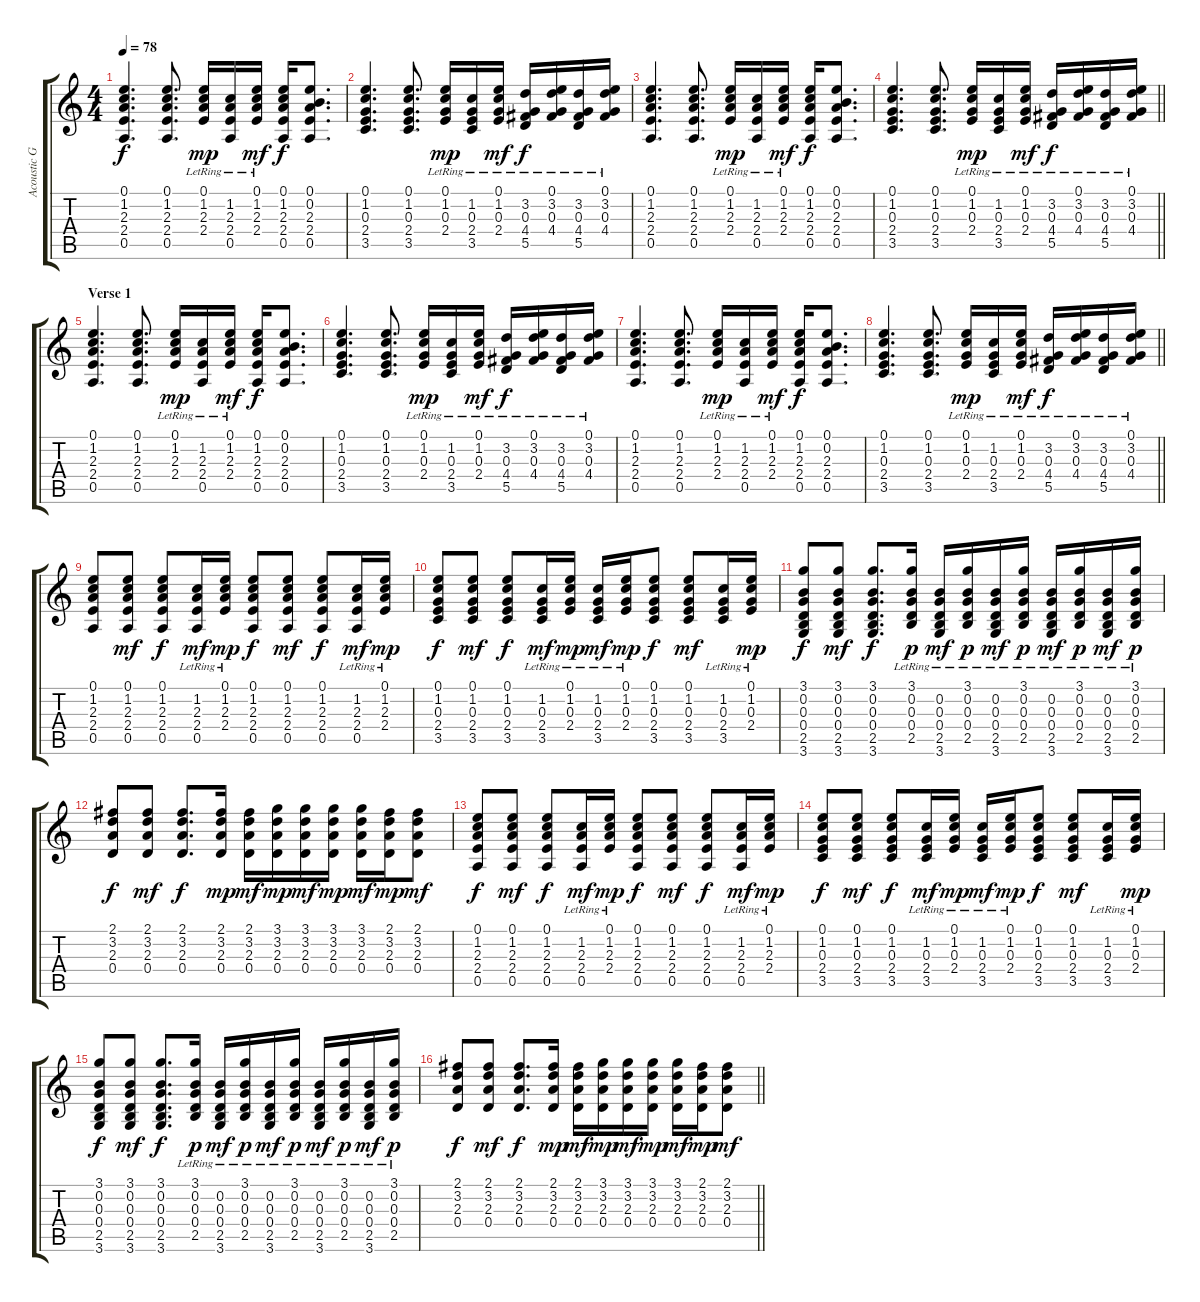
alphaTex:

\track ("Acoustic Gtr." "Acoustic G") {instrument acousticguitarsteel}
\staff {score tabs}
\tuning (E4 B3 G3 D3 A2 E2) {hide}
\ts (4 4)
\tempo 78
\clef g2
\ks c
(0.1 1.2 2.3 2.4 0.5).4{d dy f instrument acousticguitarsteel} (0.1 1.2 2.3 2.4 0.5).8{d} (0.1{lr} 1.2{lr} 2.3{lr} 2.4{lr}).16{dy mp} (1.2{lr} 2.3{lr} 2.4{lr} 0.5{lr}).16 (0.1{lr} 1.2{lr} 2.3{lr} 2.4{lr}).16{dy mf} (0.1 1.2 2.3 2.4 0.5).16{dy f} (0.1 0.2 2.3 2.4 0.5).8{d} |
(0.1 1.2 0.3 2.4 3.5).4{d} (0.1 1.2 0.3 2.4 3.5).8{d} (0.1{lr} 1.2{lr} 0.3{lr} 2.4{lr}).16{dy mp} (1.2{lr} 0.3{lr} 2.4{lr} 3.5{lr}).16 (0.1{lr} 1.2{lr} 0.3{lr} 2.4{lr}).16{dy mf} (3.2{lr} 0.3{lr} 4.4{lr} 5.5{lr}).16{dy f} (0.1{lr} 3.2{lr} 0.3{lr} 4.4{lr}).16 (3.2{lr} 0.3{lr} 4.4{lr} 5.5{lr}).16 (0.1{lr} 3.2{lr} 0.3{lr} 4.4{lr}).16 |
(0.1 1.2 2.3 2.4 0.5).4{d} (0.1 1.2 2.3 2.4 0.5).8{d} (0.1{lr} 1.2{lr} 2.3{lr} 2.4{lr}).16{dy mp} (1.2{lr} 2.3{lr} 2.4{lr} 0.5{lr}).16 (0.1{lr} 1.2{lr} 2.3{lr} 2.4{lr}).16{dy mf} (0.1 1.2 2.3 2.4 0.5).16{dy f} (0.1 0.2 2.3 2.4 0.5).8{d} |
\barLineRight lightlight
(0.1 1.2 0.3 2.4 3.5).4{d} (0.1 1.2 0.3 2.4 3.5).8{d} (0.1{lr} 1.2{lr} 0.3{lr} 2.4{lr}).16{dy mp} (1.2{lr} 0.3{lr} 2.4{lr} 3.5{lr}).16 (0.1{lr} 1.2{lr} 0.3{lr} 2.4{lr}).16{dy mf} (3.2{lr} 0.3{lr} 4.4{lr} 5.5{lr}).16{dy f} (0.1{lr} 3.2{lr} 0.3{lr} 4.4{lr}).16 (3.2{lr} 0.3{lr} 4.4{lr} 5.5{lr}).16 (0.1{lr} 3.2{lr} 0.3{lr} 4.4{lr}).16 |
\section ("" "Verse 1")
(0.1 1.2 2.3 2.4 0.5).4{d} (0.1 1.2 2.3 2.4 0.5).8{d} (0.1{lr} 1.2{lr} 2.3{lr} 2.4{lr}).16{dy mp} (1.2{lr} 2.3{lr} 2.4{lr} 0.5{lr}).16 (0.1{lr} 1.2{lr} 2.3{lr} 2.4{lr}).16{dy mf} (0.1 1.2 2.3 2.4 0.5).16{dy f} (0.1 0.2 2.3 2.4 0.5).8{d} |
(0.1 1.2 0.3 2.4 3.5).4{d} (0.1 1.2 0.3 2.4 3.5).8{d} (0.1{lr} 1.2{lr} 0.3{lr} 2.4{lr}).16{dy mp} (1.2{lr} 0.3{lr} 2.4{lr} 3.5{lr}).16 (0.1{lr} 1.2{lr} 0.3{lr} 2.4{lr}).16{dy mf} (3.2{lr} 0.3{lr} 4.4{lr} 5.5{lr}).16{dy f} (0.1{lr} 3.2{lr} 0.3{lr} 4.4{lr}).16 (3.2{lr} 0.3{lr} 4.4{lr} 5.5{lr}).16 (0.1{lr} 3.2{lr} 0.3{lr} 4.4{lr}).16 |
(0.1 1.2 2.3 2.4 0.5).4{d} (0.1 1.2 2.3 2.4 0.5).8{d} (0.1{lr} 1.2{lr} 2.3{lr} 2.4{lr}).16{dy mp} (1.2{lr} 2.3{lr} 2.4{lr} 0.5{lr}).16 (0.1{lr} 1.2{lr} 2.3{lr} 2.4{lr}).16{dy mf} (0.1 1.2 2.3 2.4 0.5).16{dy f} (0.1 0.2 2.3 2.4 0.5).8{d} |
\barLineRight lightlight
(0.1 1.2 0.3 2.4 3.5).4{d} (0.1 1.2 0.3 2.4 3.5).8{d} (0.1{lr} 1.2{lr} 0.3{lr} 2.4{lr}).16{dy mp} (1.2{lr} 0.3{lr} 2.4{lr} 3.5{lr}).16 (0.1{lr} 1.2{lr} 0.3{lr} 2.4{lr}).16{dy mf} (3.2{lr} 0.3{lr} 4.4{lr} 5.5{lr}).16{dy f} (0.1{lr} 3.2{lr} 0.3{lr} 4.4{lr}).16 (3.2{lr} 0.3{lr} 4.4{lr} 5.5{lr}).16 (0.1{lr} 3.2{lr} 0.3{lr} 4.4{lr}).16 |
\section ("" "")
(0.1 1.2 2.3 2.4 0.5).8 (0.1 1.2 2.3 2.4 0.5).8{dy mf} (0.1 1.2 2.3 2.4 0.5).8{dy f} (1.2{lr} 2.3{lr} 2.4{lr} 0.5{lr}).16{dy mf} (0.1{lr} 1.2{lr} 2.3{lr} 2.4{lr}).16{dy mp} (0.1 1.2 2.3 2.4 0.5).8{dy f} (0.1 1.2 2.3 2.4 0.5).8{dy mf} (0.1 1.2 2.3 2.4 0.5).8{dy f} (1.2{lr} 2.3{lr} 2.4{lr} 0.5{lr}).16{dy mf} (0.1{lr} 1.2{lr} 2.3{lr} 2.4{lr}).16{dy mp} |
(0.1 1.2 0.3 2.4 3.5).8{dy f} (0.1 1.2 0.3 2.4 3.5).8{dy mf} (0.1 1.2 0.3 2.4 3.5).8{dy f} (1.2{lr} 0.3{lr} 2.4{lr} 3.5{lr}).16{dy mf} (0.1{lr} 1.2{lr} 0.3{lr} 2.4{lr}).16{dy mp} (1.2{lr} 0.3{lr} 2.4{lr} 3.5{lr}).16{dy mf} (0.1{lr} 1.2{lr} 0.3{lr} 2.4{lr}).16{dy mp} (0.1 1.2 0.3 2.4 3.5).8{dy f} (0.1 1.2 0.3 2.4 3.5).8{dy mf} (1.2{lr} 0.3{lr} 2.4{lr} 3.5{lr}).16 (0.1{lr} 1.2{lr} 0.3{lr} 2.4{lr}).16{dy mp} |
(3.1 0.2 0.3 0.4 2.5 3.6).8{dy f} (3.1 0.2 0.3 0.4 2.5 3.6).8{dy mf} (3.1 0.2 0.3 0.4 2.5 3.6).8{d dy f} (3.1{lr} 0.2{lr} 0.3{lr} 0.4{lr} 2.5).16{dy p} (0.2 0.3{lr} 0.4{lr} 2.5{lr} 3.6{lr}).16{dy mf} (3.1{lr} 0.2{lr} 0.3{lr} 0.4{lr} 2.5).16{dy p} (0.2 0.3{lr} 0.4{lr} 2.5{lr} 3.6{lr}).16{dy mf} (3.1{lr} 0.2{lr} 0.3{lr} 0.4{lr} 2.5).16{dy p} (0.2 0.3{lr} 0.4{lr} 2.5{lr} 3.6{lr}).16{dy mf} (3.1{lr} 0.2{lr} 0.3{lr} 0.4{lr} 2.5).16{dy p} (0.2 0.3{lr} 0.4{lr} 2.5{lr} 3.6{lr}).16{dy mf} (3.1{lr} 0.2{lr} 0.3{lr} 0.4{lr} 2.5).16{dy p} |
(2.1 3.2 2.3 0.4).8{dy f} (2.1 3.2 2.3 0.4).8{dy mf} (2.1 3.2 2.3 0.4).8{d dy f} (2.1 3.2 2.3 0.4).16{dy mp} (2.1 3.2 2.3 0.4).16{dy mf} (3.1 3.2 2.3 0.4).16{dy mp} (3.1 3.2 2.3 0.4).16{dy mf} (3.1 3.2 2.3 0.4).16{dy mp} (3.1 3.2 2.3 0.4).16{dy mf} (2.1 3.2 2.3 0.4).16{dy mp} (2.1 3.2 2.3 0.4).8{dy mf} |
(0.1 1.2 2.3 2.4 0.5).8{dy f} (0.1 1.2 2.3 2.4 0.5).8{dy mf} (0.1 1.2 2.3 2.4 0.5).8{dy f} (1.2{lr} 2.3{lr} 2.4{lr} 0.5{lr}).16{dy mf} (0.1{lr} 1.2{lr} 2.3{lr} 2.4{lr}).16{dy mp} (0.1 1.2 2.3 2.4 0.5).8{dy f} (0.1 1.2 2.3 2.4 0.5).8{dy mf} (0.1 1.2 2.3 2.4 0.5).8{dy f} (1.2{lr} 2.3{lr} 2.4{lr} 0.5{lr}).16{dy mf} (0.1{lr} 1.2{lr} 2.3{lr} 2.4{lr}).16{dy mp} |
(0.1 1.2 0.3 2.4 3.5).8{dy f} (0.1 1.2 0.3 2.4 3.5).8{dy mf} (0.1 1.2 0.3 2.4 3.5).8{dy f} (1.2{lr} 0.3{lr} 2.4{lr} 3.5{lr}).16{dy mf} (0.1{lr} 1.2{lr} 0.3{lr} 2.4{lr}).16{dy mp} (1.2{lr} 0.3{lr} 2.4{lr} 3.5{lr}).16{dy mf} (0.1{lr} 1.2{lr} 0.3{lr} 2.4{lr}).16{dy mp} (0.1 1.2 0.3 2.4 3.5).8{dy f} (0.1 1.2 0.3 2.4 3.5).8{dy mf} (1.2{lr} 0.3{lr} 2.4{lr} 3.5{lr}).16 (0.1{lr} 1.2{lr} 0.3{lr} 2.4{lr}).16{dy mp} |
(3.1 0.2 0.3 0.4 2.5 3.6).8{dy f} (3.1 0.2 0.3 0.4 2.5 3.6).8{dy mf} (3.1 0.2 0.3 0.4 2.5 3.6).8{d dy f} (3.1{lr} 0.2{lr} 0.3{lr} 0.4{lr} 2.5).16{dy p} (0.2 0.3{lr} 0.4{lr} 2.5{lr} 3.6{lr}).16{dy mf} (3.1{lr} 0.2{lr} 0.3{lr} 0.4{lr} 2.5).16{dy p} (0.2 0.3{lr} 0.4{lr} 2.5{lr} 3.6{lr}).16{dy mf} (3.1{lr} 0.2{lr} 0.3{lr} 0.4{lr} 2.5).16{dy p} (0.2 0.3{lr} 0.4{lr} 2.5{lr} 3.6{lr}).16{dy mf} (3.1{lr} 0.2{lr} 0.3{lr} 0.4{lr} 2.5).16{dy p} (0.2 0.3{lr} 0.4{lr} 2.5{lr} 3.6{lr}).16{dy mf} (3.1{lr} 0.2{lr} 0.3{lr} 0.4{lr} 2.5).16{dy p} |
\barLineRight lightlight
(2.1 3.2 2.3 0.4).8{dy f} (2.1 3.2 2.3 0.4).8{dy mf} (2.1 3.2 2.3 0.4).8{d dy f} (2.1 3.2 2.3 0.4).16{dy mp} (2.1 3.2 2.3 0.4).16{dy mf} (3.1 3.2 2.3 0.4).16{dy mp} (3.1 3.2 2.3 0.4).16{dy mf} (3.1 3.2 2.3 0.4).16{dy mp} (3.1 3.2 2.3 0.4).16{dy mf} (2.1 3.2 2.3 0.4).16{dy mp} (2.1 3.2 2.3 0.4).8{dy mf}
